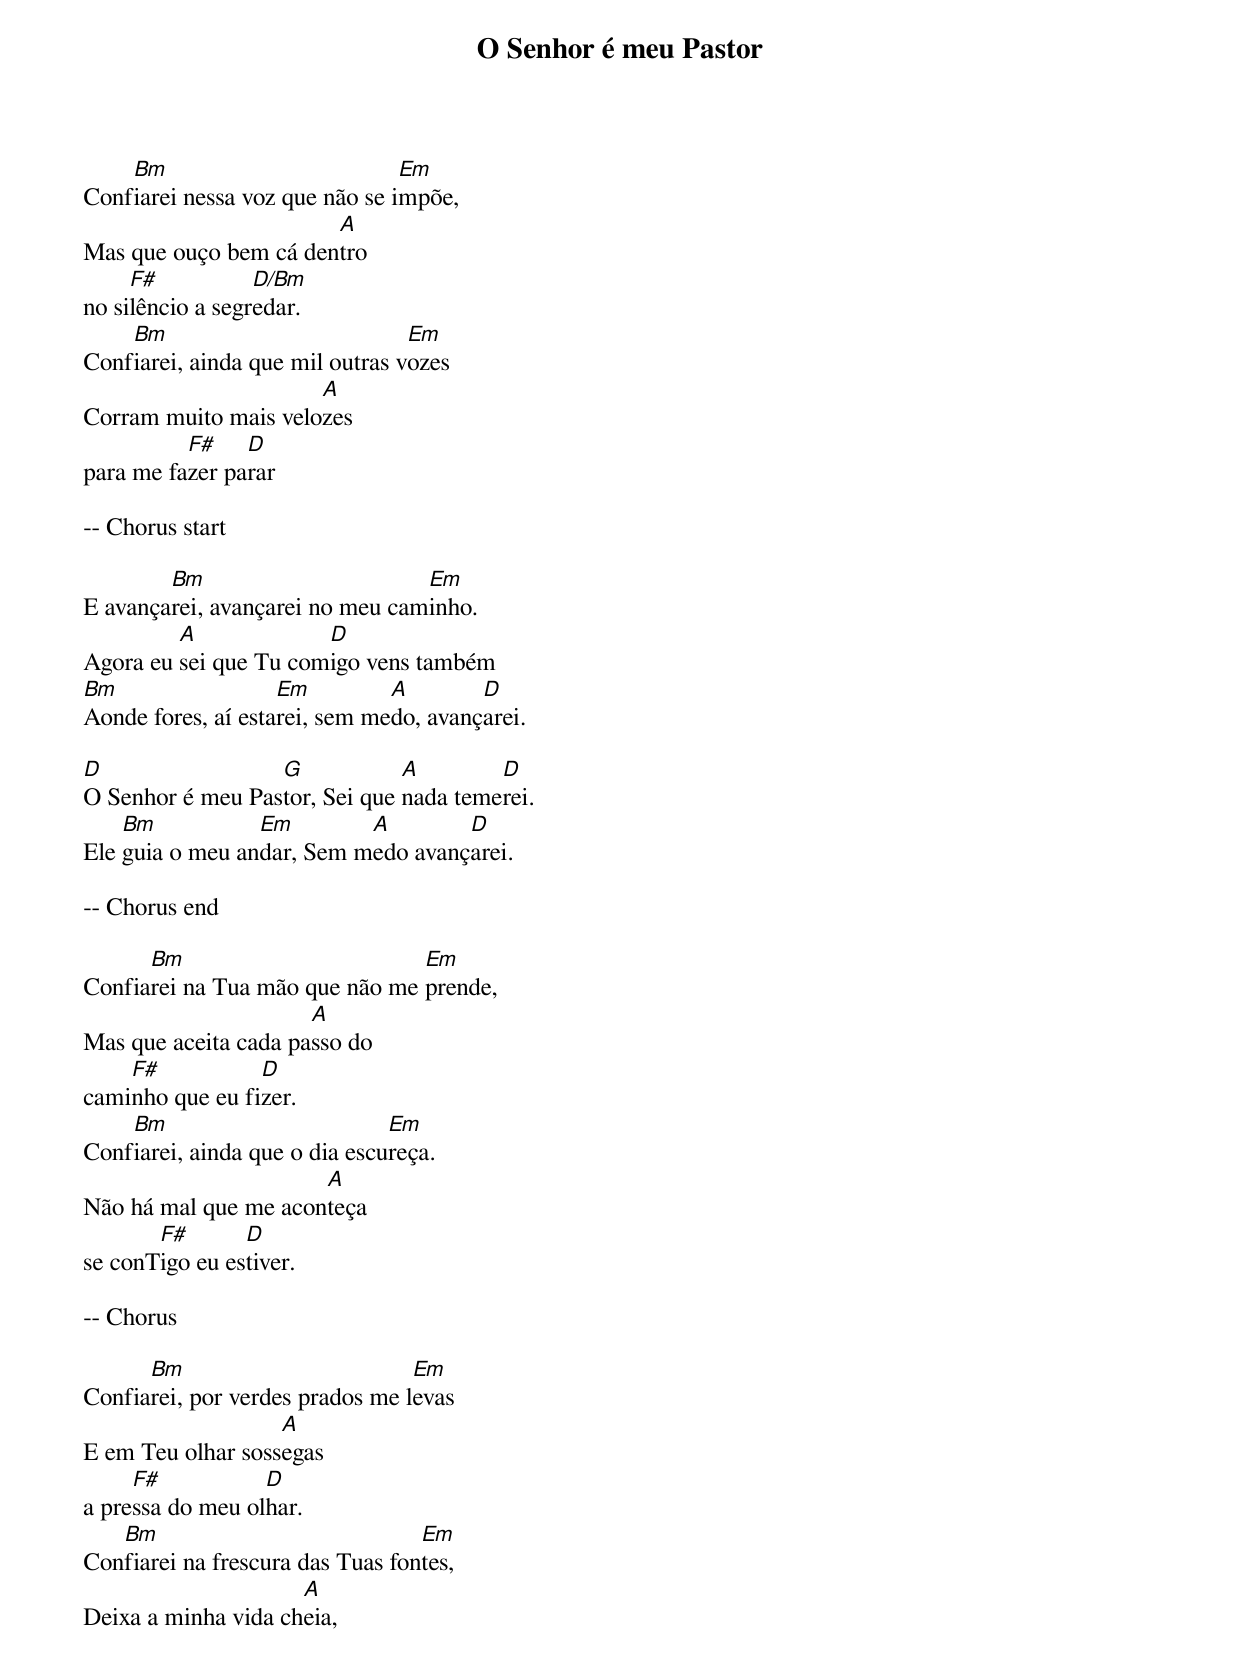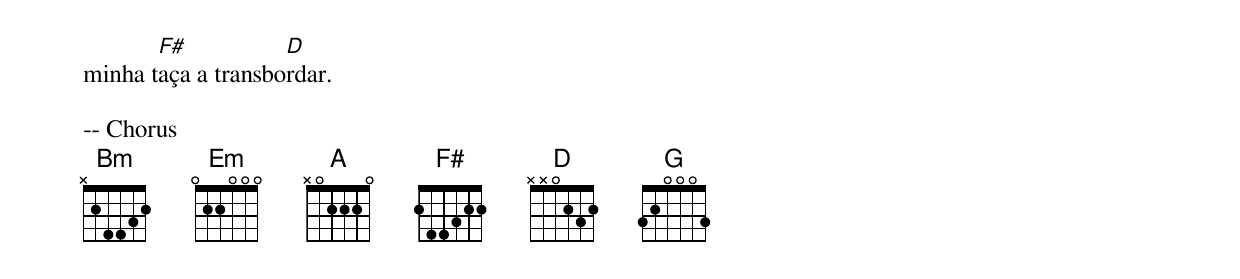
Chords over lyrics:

O Senhor é meu Pastor

    Bm                          Em
Confiarei nessa voz que não se impõe,
                       A
Mas que ouço bem cá dentro
     F#           D/Bm
no silêncio a segredar.
    Bm                           Em
Confiarei, ainda que mil outras vozes
                      A
Corram muito mais velozes
          F#    D
para me fazer parar

-- Chorus start

        Bm                       Em
E avançarei, avançarei no meu caminho.
         A             D
Agora eu sei que Tu comigo vens também
Bm                  Em         A        D
Aonde fores, aí estarei, sem medo, avançarei.

D                 G            A        D
O Senhor é meu Pastor, Sei que nada temerei.
    Bm           Em        A        D
Ele guia o meu andar, Sem medo avançarei.

-- Chorus end

      Bm                        Em
Confiarei na Tua mão que não me prende,
                      A
Mas que aceita cada passo do
    F#           D
caminho que eu fizer.
    Bm                         Em
Confiarei, ainda que o dia escureça.
                      A
Não há mal que me aconteça
       F#       D
se conTigo eu estiver.

-- Chorus

      Bm                         Em
Confiarei, por verdes prados me levas
                   A
E em Teu olhar sossegas
     F#           D
a pressa do meu olhar.
   Bm                             Em
Confiarei na frescura das Tuas fontes,
                     A
Deixa a minha vida cheia,
       F#           D
minha taça a transbordar.

-- Chorus
